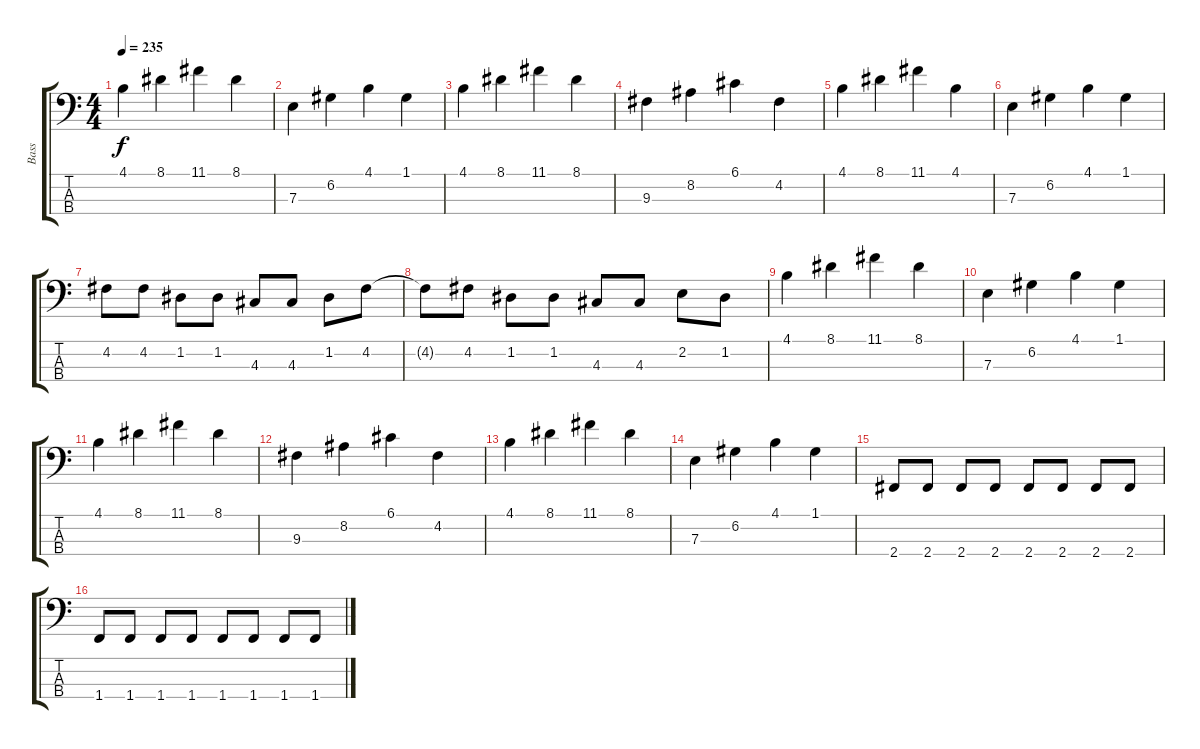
\track ("Bass" "Bass") {instrument electricbassfinger}
\staff {score tabs}
\tuning (G2 D2 A1 E1) {hide}
\ts (4 4)
\tempo 235
\clef f4
\ks c
4.1.4{dy f} 8.1.4 11.1.4 8.1.4 |
7.3.4 6.2.4 4.1.4 1.1.4 |
4.1.4 8.1.4 11.1.4 8.1.4 |
9.3.4 8.2.4 6.1.4 4.2.4 |
4.1.4 8.1.4 11.1.4 4.1.4 |
7.3.4 6.2.4 4.1.4 1.1.4 |
4.2.8 4.2.8 1.2.8 1.2.8 4.3.8 4.3.8 1.2.8 4.2.8 |
4.2{t}.8 4.2.8 1.2.8 1.2.8 4.3.8 4.3.8 2.2.8 1.2.8 |
4.1.4 8.1.4 11.1.4 8.1.4 |
7.3.4 6.2.4 4.1.4 1.1.4 |
4.1.4 8.1.4 11.1.4 8.1.4 |
9.3.4 8.2.4 6.1.4 4.2.4 |
4.1.4 8.1.4 11.1.4 8.1.4 |
7.3.4 6.2.4 4.1.4 1.1.4 |
2.4.8 2.4.8 2.4.8 2.4.8 2.4.8 2.4.8 2.4.8 2.4.8 |
1.4.8 1.4.8 1.4.8 1.4.8 1.4.8 1.4.8 1.4.8 1.4.8
